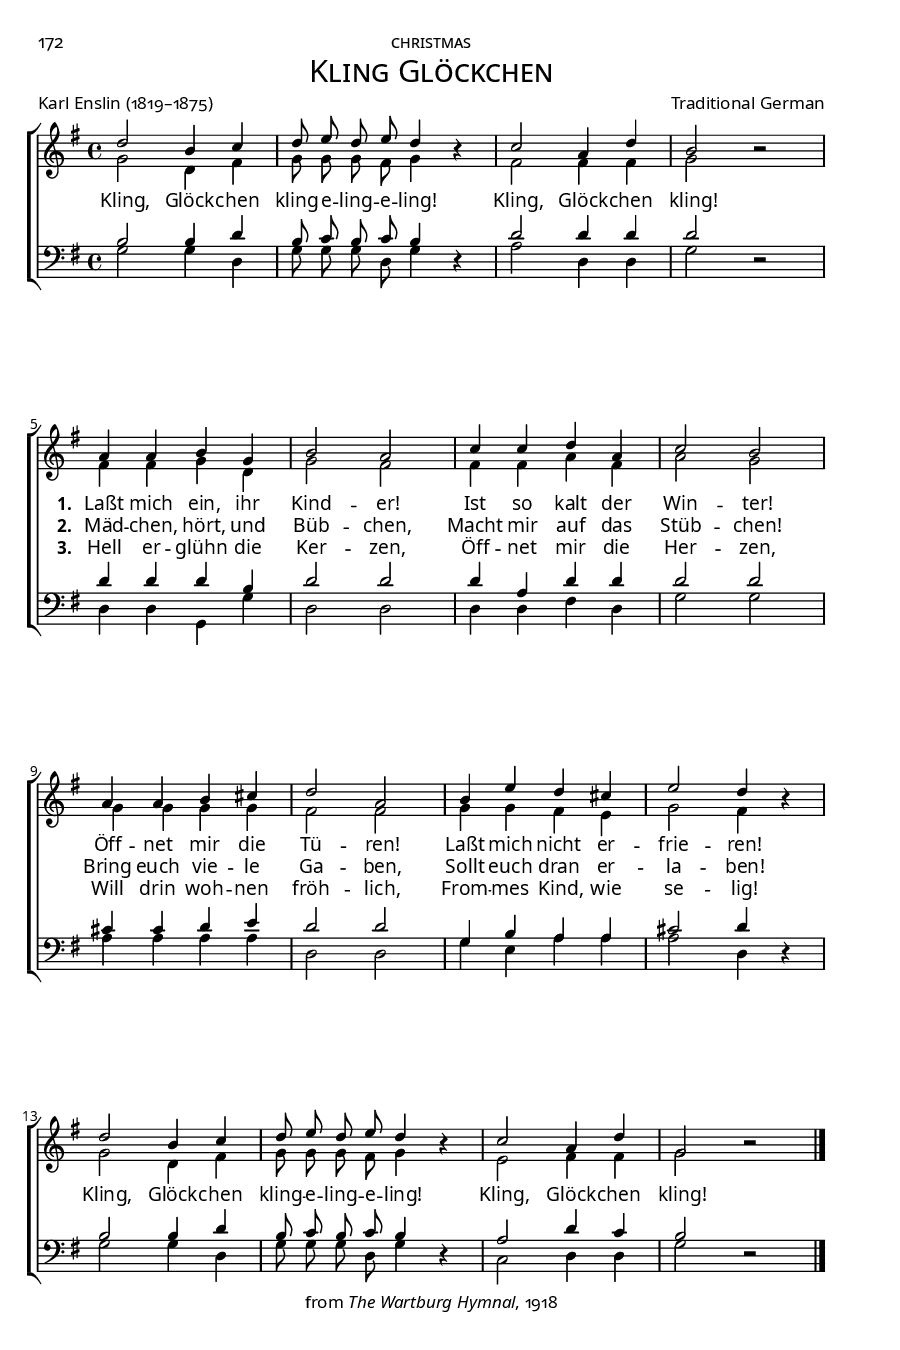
\version "2.14.2"
\include "util.ly"
\header {
  title = \markup{\override #'(font-name . "Garamond Premr Pro Smbd Subh"){ \abs-fontsize #15 \smallCapsOldStyle"Kling Glöckchen"}}
  poet = \markup\oldStyleNum"Karl Enslin (1819–1875)"
  composer = \markup\oldStyleNum"Traditional German"
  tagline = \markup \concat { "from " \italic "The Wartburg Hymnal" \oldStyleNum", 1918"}
}
\paper {
  %print-all-headers = ##f
  paper-height = 9\in
  paper-width = 6\in
  indent = 0\in
  %system-system-spacing = #'((basic-distance . 10) (padding . 0))
  %system-system-spacing =
  %  #'((basic-distance . 0)
  %     (minimum-distance . 0)
  %     (padding . -0.35)
  %     (stretchability . 100))
%{IF_LESSER
  markup-system-spacing #'stretchability = 50
  top-markup-spacing #'stretchability = 30
  last-bottom-spacing #'stretchability = 60
%}%END_IF_LESSER
  ragged-last-bottom = ##f
  ragged-bottom = ##f
  two-sided = ##t
  inner-margin = 0.5\in
  outer-margin = 0.25\in
  top-margin = 0.25\in
  bottom-margin = 0.25\in
  first-page-number = #172
  print-first-page-number = ##t
  headerLine = \markup{ \smallCapsOldStyle christmas}
  oddHeaderMarkup = \markup\fill-line{
     
     \abs-fontsize #8.5
     \combine 
        \fill-line{"" \on-the-fly #print-page-number-check-first
        \oldStylePageNum""
        }
        \fill-line{\headerLine}
  }
  evenHeaderMarkup = \markup {
     
     \abs-fontsize #8.5
     \combine
        \on-the-fly #print-page-number-check-first
        \oldStylePageNum""
        \fill-line{\headerLine}
  }
}
#(set-global-staff-size 15) \paper{ #(define fonts (make-pango-font-tree "GoudyOlSt BT" "Garamond Premier Pro" "Garamond Premier Pro" (/ 15 20))) }
global = {
  \key g \major
  \time 4/4
  \autoBeamOff
  \override DynamicLineSpanner #'staff-padding = #0.0
  \override DynamicLineSpanner #'Y-extent = #'(0 . 0)
}

sopMusic = \relative c'' {
  d2 b4 c |
  d8 e d e d4 b\rest |
  c2 a4 d |
  b2 b\rest | \break
  a4 a b g |
  
  b2 a |
  c4 c d a |
  c2 b |
  a4 a b cis |
  d2 a |
  
  b4 e d cis |
  e2 d4 b\rest | \break
  d2 b4 c |
  d8 e d e d4 b\rest |
  c2 a4 d |
  g,2 b\rest |
  \bar "|."
}
sopWords = \lyricmode {
  
}

altoMusic = \relative c' {
  g'2 d4 fis |
  g8 g g fis g4 s |
  fis2 fis4 fis |
  g2 s |
  fis4 fis g d |
  
  g2 fis |
  fis4 fis a fis |
  a2 g |
  g4 g g g |
  fis2 fis |
  
  g4 g fis e |
  g2 fis4 s |
  g2 d4 fis |
  g8 g g fis g4 s |
  e2 fis4 fis |
  g2 s \bar "|."
}
altoWords = \lyricmode {
  \dropLyricsV
  Kling, Glöck -- chen kling -- e -- ling -- e -- ling!
  Kling, Glöck -- chen kling!
  
  \set stanza = #"1. "
  Laßt mich ein, ihr Kind -- er!
  Ist so kalt der Win -- ter!
  Öff -- net mir die Tü -- ren!
  Laßt mich nicht er -- frie -- ren!
  
  Kling, Glöck -- chen kling -- e -- ling -- e -- ling!
  Kling, Glöck -- chen kling!
}
altoWordsII = \lyricmode {
  \dropLyricsV
%\markup\italic
  %Kling, Glöck -- chen kling -- e -- ling -- e -- ling!
  %Kling, Glöck -- chen kling!
  \repeat unfold 12 \skip1
  \set stanza = #"2. "
  Mäd -- chen, hört, und Büb -- chen,
  Macht mir auf das Stüb -- chen!
  Bring euch vie -- le Ga -- ben,
  Sollt euch dran er -- la -- ben!
  
  %Kling, Glöck -- chen kling -- e -- ling -- e -- ling!
  %Kling, Glöck -- chen kling!
}
altoWordsIII = \lyricmode {
  \dropLyricsV
  %Kling, Glöck -- chen kling -- e -- ling -- e -- ling!
  %Kling, Glöck -- chen kling!
  \repeat unfold 12 \skip1
  \set stanza = #"3. "
  Hell er -- glühn die Ker -- zen,
  Öff -- net mir die Her -- zen,
  Will drin woh -- nen fröh -- lich,
  From -- mes Kind, wie se -- lig!
  
  %Kling, Glöck -- chen kling -- e -- ling -- e -- ling!
  %Kling, Glöck -- chen kling!
}
altoWordsIV = \lyricmode {
  \set stanza = #"4. "
  \set ignoreMelismata = ##t
}
altoWordsV = \lyricmode {
  \set stanza = #"5. "
  \set ignoreMelismata = ##t
}
altoWordsVI = \lyricmode {
  \set stanza = #"6. "
  \set ignoreMelismata = ##t
}
tenorMusic = \relative c' {
  b2 b4 d |
  b8 c b c b4 s |
  d2 d4 d |
  d2 s |
  d4 d d b |
  
  d2 d |
  d4 a d d |
  d2 d |
  cis4 cis d e |
  d2 d |
  
  g,4 b a a |
  cis2 d4 s |
  b2 b4 d |
  b8 c b c b4 s |
  a2 d4 c |
  b2 s |
  \bar "|."
}
tenorWords = \lyricmode {
}
tenorWordsII = \lyricmode {
}

bassMusic = \relative c {
  g'2 g4 d |
  g8 g g d g4 d\rest |
  a'2 d,4 d |
  g2 d\rest |
  d4 d g, g' |
  
  d2 d |
  d4 d fis d |
  g2 g |
  a4 a a a |
  d,2 d |
  
  g4 e a a |
  a2 d,4 d\rest |
  g2 g4 d |
  g8 g g d g4 d\rest |
  c2 d4 d |
  g2 d\rest \bar "|."
}
bassWordsII = \lyricmode {
}
bassWords = \lyricmode {
}

pianoRH = \relative c' {
  
}
pianoLH = \relative c' {
  
}

\score {
  <<
   \new ChoirStaff <<
    \new Staff = women <<
      \new Voice = "sopranos" { \voiceOne << \global \sopMusic >> }
      \new Voice = "altos" { \voiceTwo << \global \altoMusic >> }
    >>
    \new Lyrics \with { alignAboveContext = #"women" \override VerticalAxisGroup #'nonstaff-relatedstaff-spacing = #'((basic-distance . 1))} \lyricsto "sopranos" \sopWords
    \new Lyrics = "altosVI"  \with { alignBelowContext = #"women"  \override VerticalAxisGroup #'nonstaff-relatedstaff-spacing = #'((basic-distance . 1))} \lyricsto "sopranos" \altoWordsVI
    \new Lyrics = "altosV"  \with { alignBelowContext = #"women" } \lyricsto "sopranos" \altoWordsV
    \new Lyrics = "altosIV"  \with { alignBelowContext = #"women" } \lyricsto "sopranos" \altoWordsIV
    \new Lyrics = "altosIII"  \with { alignBelowContext = #"women" } \lyricsto "sopranos" \altoWordsIII
    \new Lyrics = "altosII"  \with { alignBelowContext = #"women"  \override VerticalAxisGroup #'nonstaff-relatedstaff-spacing = #'((basic-distance . 1))} \lyricsto "sopranos" \altoWordsII
    \new Lyrics = "altos"  \with { alignBelowContext = #"women" \override VerticalAxisGroup #'nonstaff-relatedstaff-spacing = #'((basic-distance . 1))} \lyricsto "sopranos" \altoWords
   \new Staff = men <<
      \clef bass
      \new Voice = "tenors" { \voiceOne << \global \tenorMusic >> }
      \new Voice = "basses" { \voiceTwo << \global \bassMusic >> }
    >>
    \new Lyrics \with { alignAboveContext = #"men" \override VerticalAxisGroup #'nonstaff-relatedstaff-spacing = #'((basic-distance . 1)(padding . -0.35)) } \lyricsto "tenors" \tenorWords
    \new Lyrics \with { alignAboveContext = #"men" \override VerticalAxisGroup #'nonstaff-relatedstaff-spacing = #'((basic-distance . 1)(padding . -0.35)) } \lyricsto "tenors" \tenorWordsII
    \new Lyrics \with { alignBelowContext = #"men" \override VerticalAxisGroup #'nonstaff-relatedstaff-spacing = #'((basic-distance . 1)(padding . -0.35)) } \lyricsto "basses" \bassWordsII
    \new Lyrics \with { alignBelowContext = #"men" \override VerticalAxisGroup #'nonstaff-relatedstaff-spacing = #'((basic-distance . 1)(padding . -0.35)) } \lyricsto "basses" \bassWords
  >>
%    \new PianoStaff << \new Staff { \new Voice { \pianoRH } } \new Staff { \clef "bass" \pianoLH } >>
  >>
  \layout {
    \context {
      \Score
      %\override SpacingSpanner #'base-shortest-duration = #(ly:make-moment 1 8)
      %\override SpacingSpanner #'common-shortest-duration = #(ly:make-moment 1 4)
    }
    \context {
      % Remove all empty staves
      % \Staff \RemoveEmptyStaves \override VerticalAxisGroup #'remove-first = ##t
    }
    \context {
      \Lyrics
      \override LyricText #'X-offset = #center-on-word
    }
  }
  \midi {
    \tempo 4 = 120
    \set Staff.midiInstrument = "flute"
  
    \context {
      \Voice
      \remove "Dynamic_performer"
    }
  }
}
